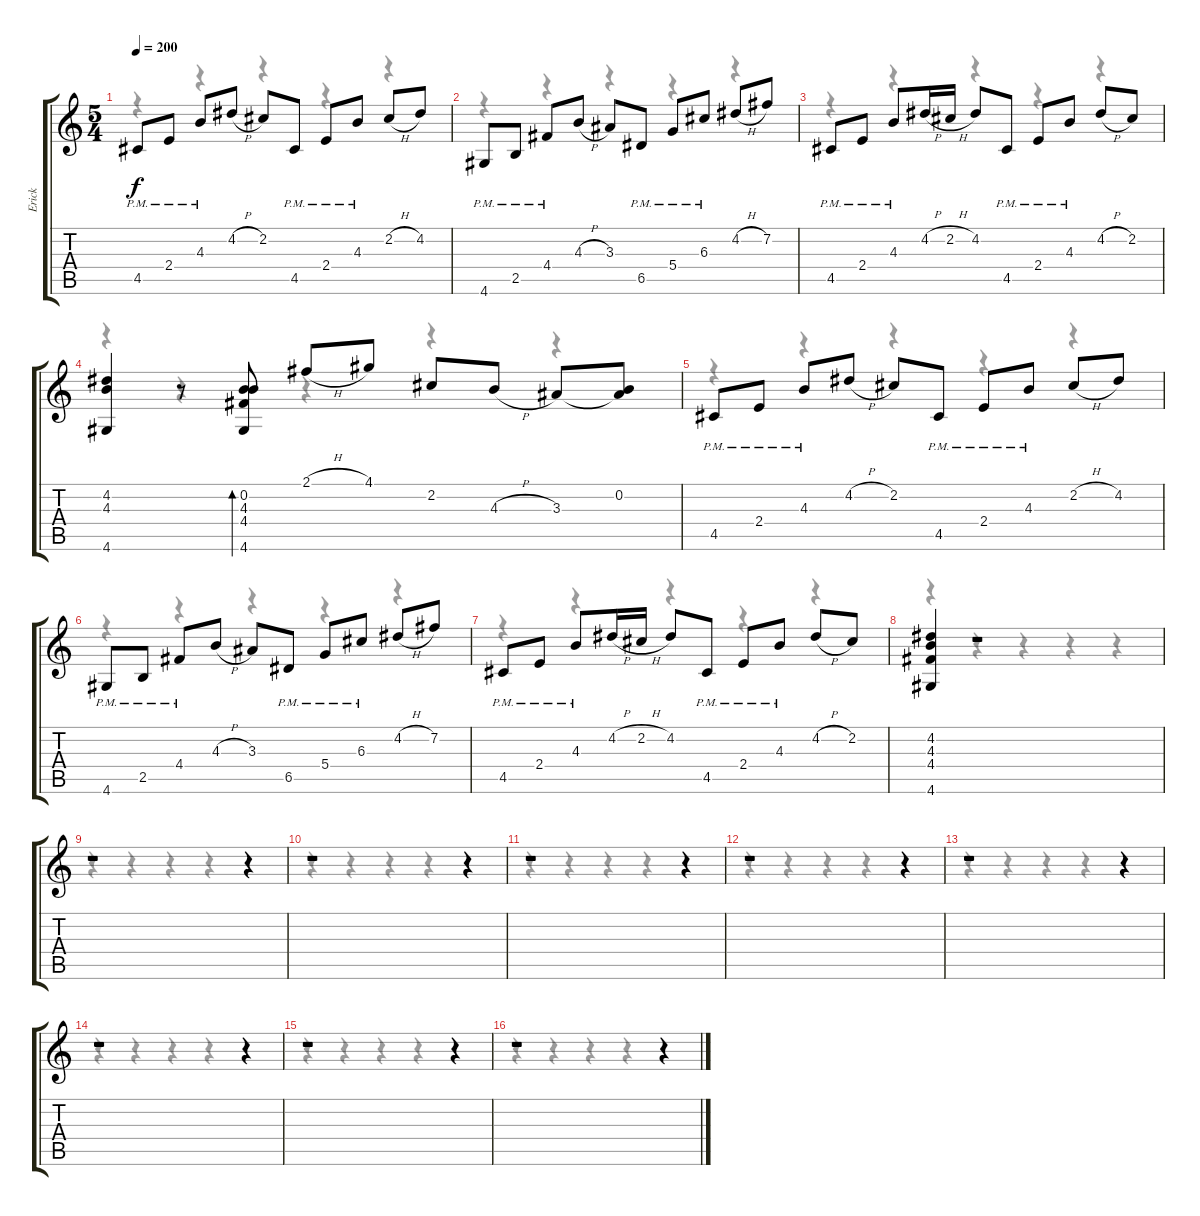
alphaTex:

\track ("Erick" "Erick") {instrument overdrivenguitar}
\staff {score tabs}
\tuning (E4 B3 G3 D3 A2 E2) {hide}
\voice
\ts (5 4)
\tempo 200
\clef g2
\ks c
4.5{pm}.8{dy f} 2.4{pm}.8 4.3{pm}.8 4.2{h}.8 2.2.8 4.5{pm}.8 2.4{pm}.8 4.3{pm}.8 2.2{h}.8 4.2.8 |
4.6{pm}.8 2.5{pm}.8 4.4{pm}.8 4.3{h}.8 3.3.8 6.5{pm}.8 5.4{pm}.8 6.3{pm}.8 4.2{h}.8 7.2.8 |
4.5{pm}.8 2.4{pm}.8 4.3{pm}.8 4.2{h}.16 2.2{h}.16 4.2.8 4.5{pm}.8 2.4{pm}.8 4.3{pm}.8 4.2{h}.8 2.2.8 |
(4.2 4.3 4.6).4 r.8 (0.2 4.3 4.4 4.6).8{bd 480} 2.1{h}.8 4.1.8 2.2.8 4.3{h}.8 3.3.8 (0.2 3.3{t}).8 |
4.5{pm}.8 2.4{pm}.8 4.3{pm}.8 4.2{h}.8 2.2.8 4.5{pm}.8 2.4{pm}.8 4.3{pm}.8 2.2{h}.8 4.2.8 |
4.6{pm}.8 2.5{pm}.8 4.4{pm}.8 4.3{h}.8 3.3.8 6.5{pm}.8 5.4{pm}.8 6.3{pm}.8 4.2{h}.8 7.2.8 |
4.5{pm}.8 2.4{pm}.8 4.3{pm}.8 4.2{h}.16 2.2{h}.16 4.2.8 4.5{pm}.8 2.4{pm}.8 4.3{pm}.8 4.2{h}.8 2.2.8 |
(4.2 4.3 4.4 4.6).4 r.1 |
r.1 r.4 |
r.1 r.4 |
r.1 r.4 |
r.1 r.4 |
r.1 r.4 |
r.1 r.4 |
r.1 r.4 |
r.1 r.4
\voice
\clef g2
\ottava regular
\simile none
\ks c
r.4{dy f} r.4 r.4 r.4 r.4 |
r.4 r.4 r.4 r.4 r.4 |
r.4 r.4 r.4 r.4 r.4 |
r.4 r.4 r.4 r.4 r.4 |
r.4 r.4 r.4 r.4 r.4 |
r.4 r.4 r.4 r.4 r.4 |
r.4 r.4 r.4 r.4 r.4 |
r.4 r.4 r.4 r.4 r.4 |
r.4 r.4 r.4 r.4 r.4 |
r.4 r.4 r.4 r.4 r.4 |
r.4 r.4 r.4 r.4 r.4 |
r.4 r.4 r.4 r.4 r.4 |
r.4 r.4 r.4 r.4 r.4 |
r.4 r.4 r.4 r.4 r.4 |
r.4 r.4 r.4 r.4 r.4 |
r.4 r.4 r.4 r.4 r.4
